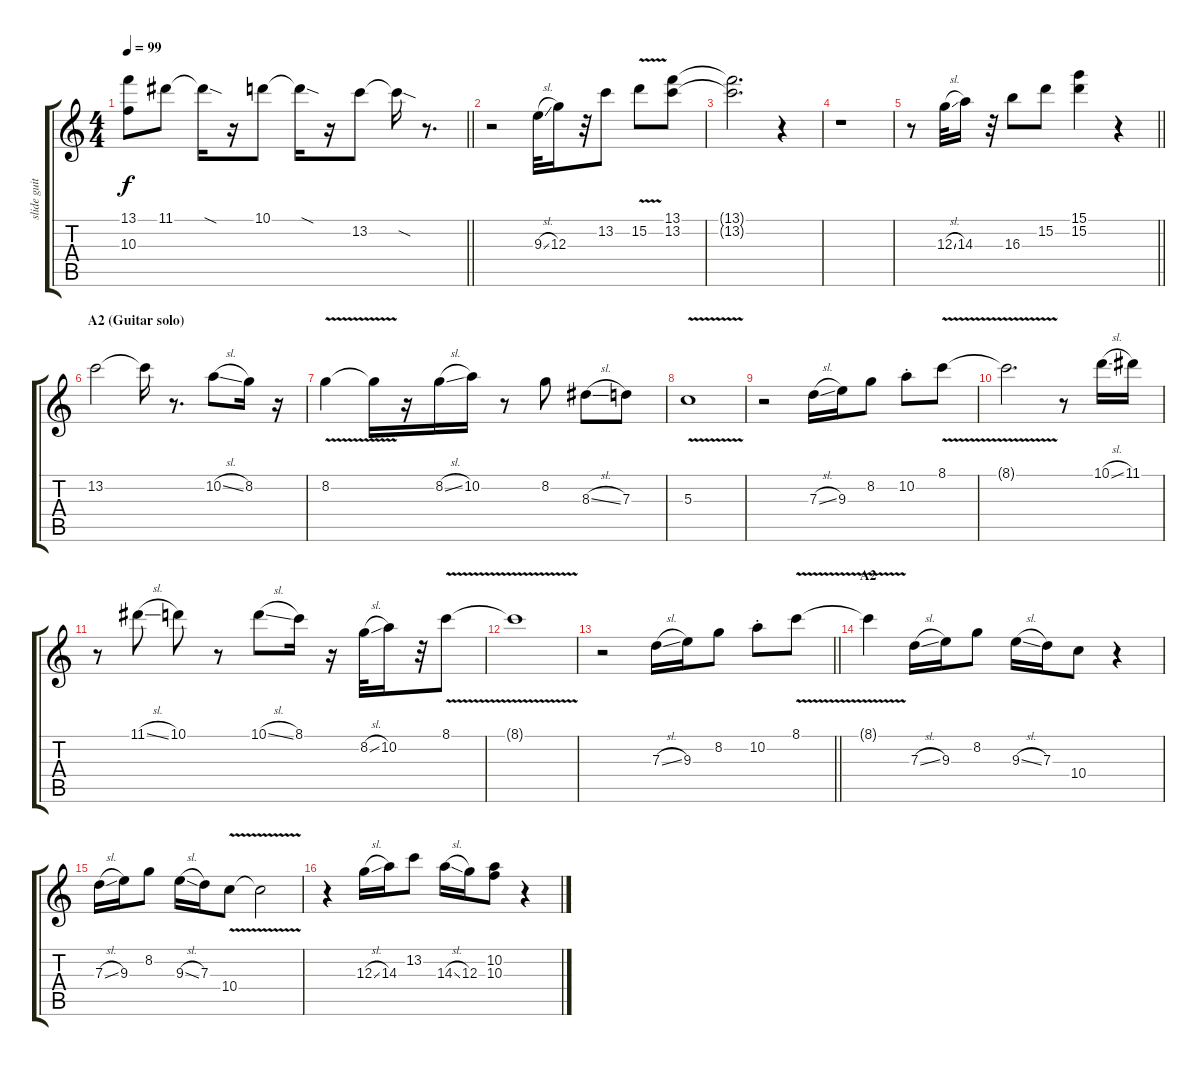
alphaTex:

\track ("slide guitar 1" "slide guit") {instrument distortionguitar}
\staff {score tabs}
\tuning (E4 B3 G3 D3 A2 E2) {hide}
\ts (4 4)
\tempo 99
\clef g2
\barLineRight lightlight
\ks c
(13.1{t} 10.3{t}).8{dy f} 11.1.8 11.1{sod t}.16 r.16 10.1.8 10.1{sod t}.16 r.16 13.2.8 13.2{sod t}.16 r.8{d} |
r.2 9.3{sl}.32 12.3.16 r.32 13.2.8 15.2{v}.8 (13.1 13.2).8 |
(13.1{t} 13.2{t}).2{d} r.4 |
r.1 |
\barLineRight lightlight
r.8 12.3{sl}.32 14.3.16 r.32 16.3.8 15.2.8 (15.1 15.2).4 r.4 |
\section ("" "A2 (Guitar solo)")
13.2.2 13.2{t}.16 r.8{d} 10.2{sl}.8 8.2.16 r.16 |
8.2{v}.4 8.2{t}.16 r.16 8.2{sl}.16 10.2.16 r.8 8.2.8 8.3{sl}.8 7.3.8 |
5.3{v}.1 |
r.2 7.3{sl}.16 9.3.16 8.2.8 10.2{st}.8 8.1{v}.8 |
8.1{t}.2{d} r.8 10.1{sl}.16 11.1.16 |
r.8 11.1{sl}.8 10.1.8 r.8 10.1{sl}.8 8.1.16 r.16 8.2{sl}.32 10.2.16 r.32 8.1{v}.8 |
8.1{t}.1 |
\barLineRight lightlight
r.2 7.3{sl}.16 9.3.16 8.2.8 10.2{st}.8 8.1{v}.8 |
\section ("" "A2")
8.1{t}.4 7.3{sl}.16 9.3.16 8.2.8 9.3{sl}.16 7.3.16 10.4.8 r.4 |
7.3{sl}.16 9.3.16 8.2.8 9.3{sl}.16 7.3.16 10.4{v}.8 10.4{t}.2 |
r.4 12.3{sl}.16 14.3.16 13.2.8 14.3{sl}.16 12.3.16 (10.2 10.3).8 r.4
